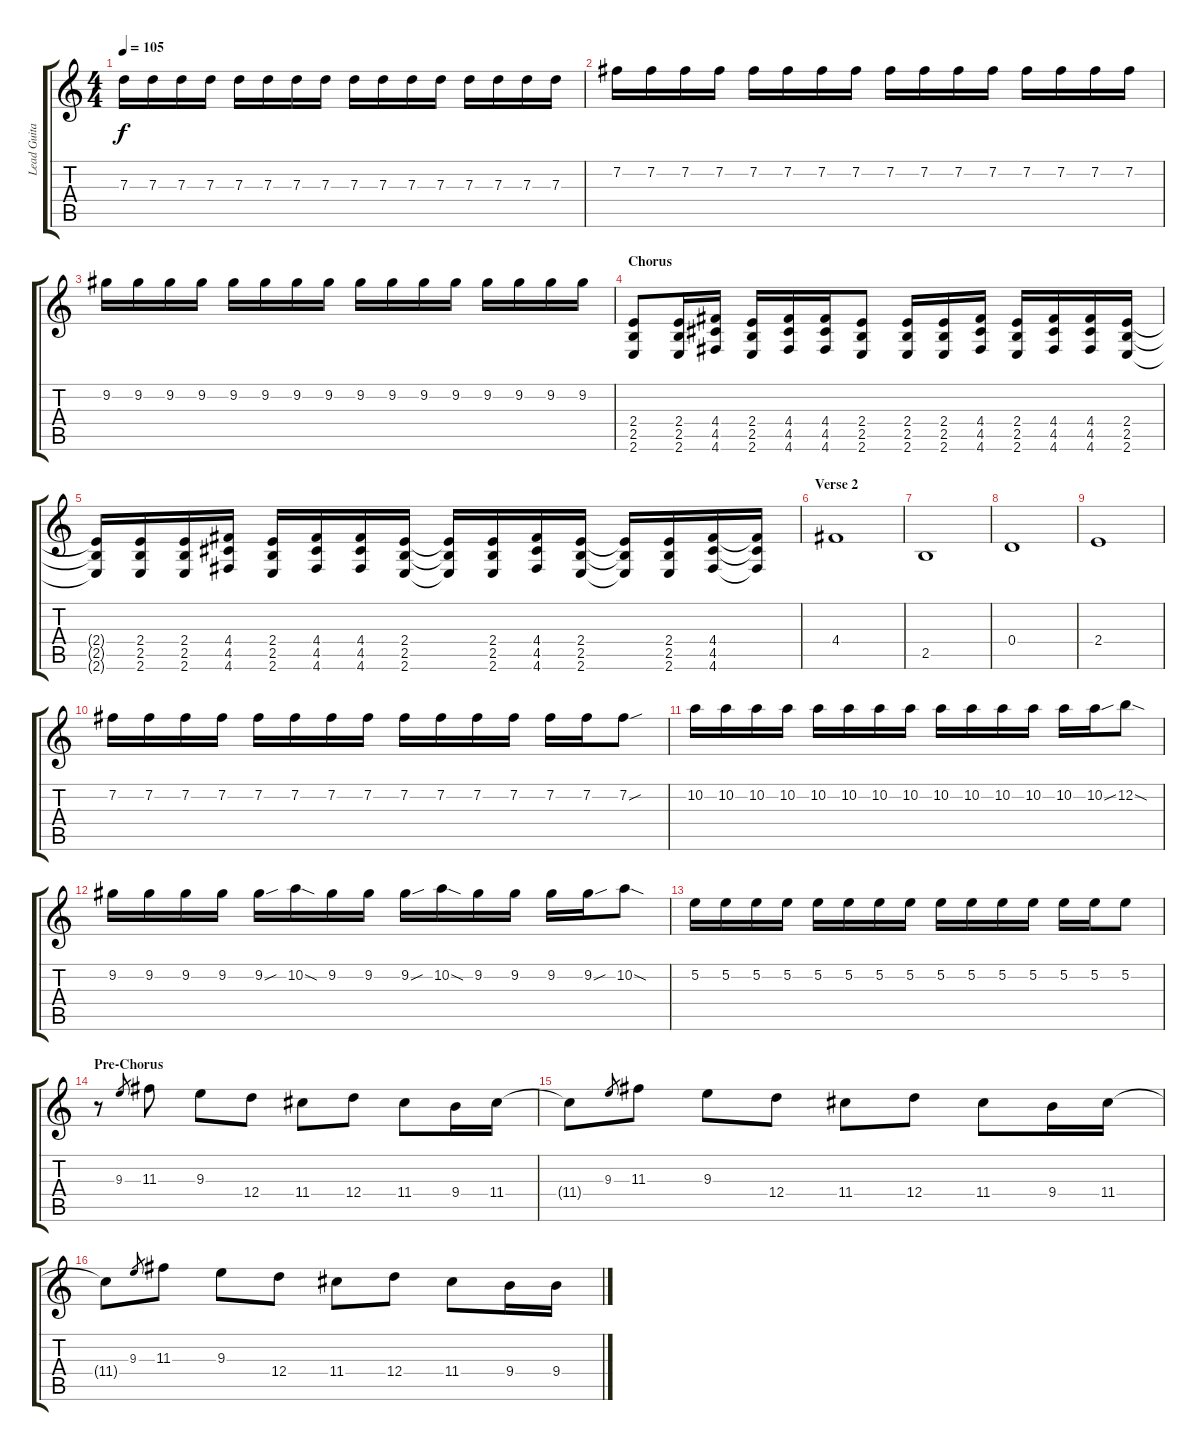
\track ("Lead Guitar" "Lead Guita") {instrument distortionguitar}
\staff {score tabs}
\tuning (E4 B3 G3 D3 A2 D2) {hide}
\ts (4 4)
\tempo 105
\clef g2
\ks c
7.3.16{dy f} 7.3.16 7.3.16 7.3.16 7.3.16 7.3.16 7.3.16 7.3.16 7.3.16 7.3.16 7.3.16 7.3.16 7.3.16 7.3.16 7.3.16 7.3.16 |
7.2.16 7.2.16 7.2.16 7.2.16 7.2.16 7.2.16 7.2.16 7.2.16 7.2.16 7.2.16 7.2.16 7.2.16 7.2.16 7.2.16 7.2.16 7.2.16 |
9.2.16 9.2.16 9.2.16 9.2.16 9.2.16 9.2.16 9.2.16 9.2.16 9.2.16 9.2.16 9.2.16 9.2.16 9.2.16 9.2.16 9.2.16 9.2.16 |
\section ("" "Chorus")
(2.4 2.5 2.6).8 (2.4 2.5 2.6).16 (4.4 4.5 4.6).16 (2.4 2.5 2.6).16 (4.4 4.5 4.6).16 (4.4 4.5 4.6).16 (2.4 2.5 2.6).8 (2.4 2.5 2.6).16 (2.4 2.5 2.6).16 (4.4 4.5 4.6).16 (2.4 2.5 2.6).16 (4.4 4.5 4.6).16 (4.4 4.5 4.6).16 (2.4 2.5 2.6).16 |
(2.4{t} 2.5{t} 2.6{t}).16 (2.4 2.5 2.6).16 (2.4 2.5 2.6).16 (4.4 4.5 4.6).16 (2.4 2.5 2.6).16 (4.4 4.5 4.6).16 (4.4 4.5 4.6).16 (2.4 2.5 2.6).16 (2.4{t} 2.5{t} 2.6{t}).16 (2.4 2.5 2.6).16 (4.4 4.5 4.6).16 (2.4 2.5 2.6).16 (2.4{t} 2.5{t} 2.6{t}).16 (2.4 2.5 2.6).16 (4.4 4.5 4.6).16 (4.4{t} 4.5{t} 4.6{t}).16 |
\section ("" "Verse 2")
4.4.1{volume 10 balance 0} |
2.5.1 |
0.4.1 |
2.4.1 |
7.2.16 7.2.16 7.2.16 7.2.16 7.2.16 7.2.16 7.2.16 7.2.16 7.2.16 7.2.16 7.2.16 7.2.16 7.2.16 7.2.16 7.2{sou}.8 |
10.2.16 10.2.16 10.2.16 10.2.16 10.2.16 10.2.16 10.2.16 10.2.16 10.2.16 10.2.16 10.2.16 10.2.16 10.2.16 10.2{sou}.16 12.2{sod}.8 |
9.2.16 9.2.16 9.2.16 9.2.16 9.2{sou}.16 10.2{sod}.16 9.2.16 9.2.16 9.2{sou}.16 10.2{sod}.16 9.2.16 9.2.16 9.2.16 9.2{sou}.16 10.2{sod}.8 |
5.2.16 5.2.16 5.2.16 5.2.16 5.2.16 5.2.16 5.2.16 5.2.16 5.2.16 5.2.16 5.2.16 5.2.16 5.2.16 5.2.16 5.2.8 |
\section ("" "Pre-Chorus")
r.8{volume 16} 9.3.8{gr} 11.3.8 9.3.8 12.4.8 11.4.8 12.4.8 11.4.8 9.4.16 11.4.16 |
11.4{t}.8 9.3.8{gr} 11.3.8 9.3.8 12.4.8 11.4.8 12.4.8 11.4.8 9.4.16 11.4.16 |
11.4{t}.8 9.3.8{gr} 11.3.8 9.3.8 12.4.8 11.4.8 12.4.8 11.4.8 9.4.16 9.4.16
